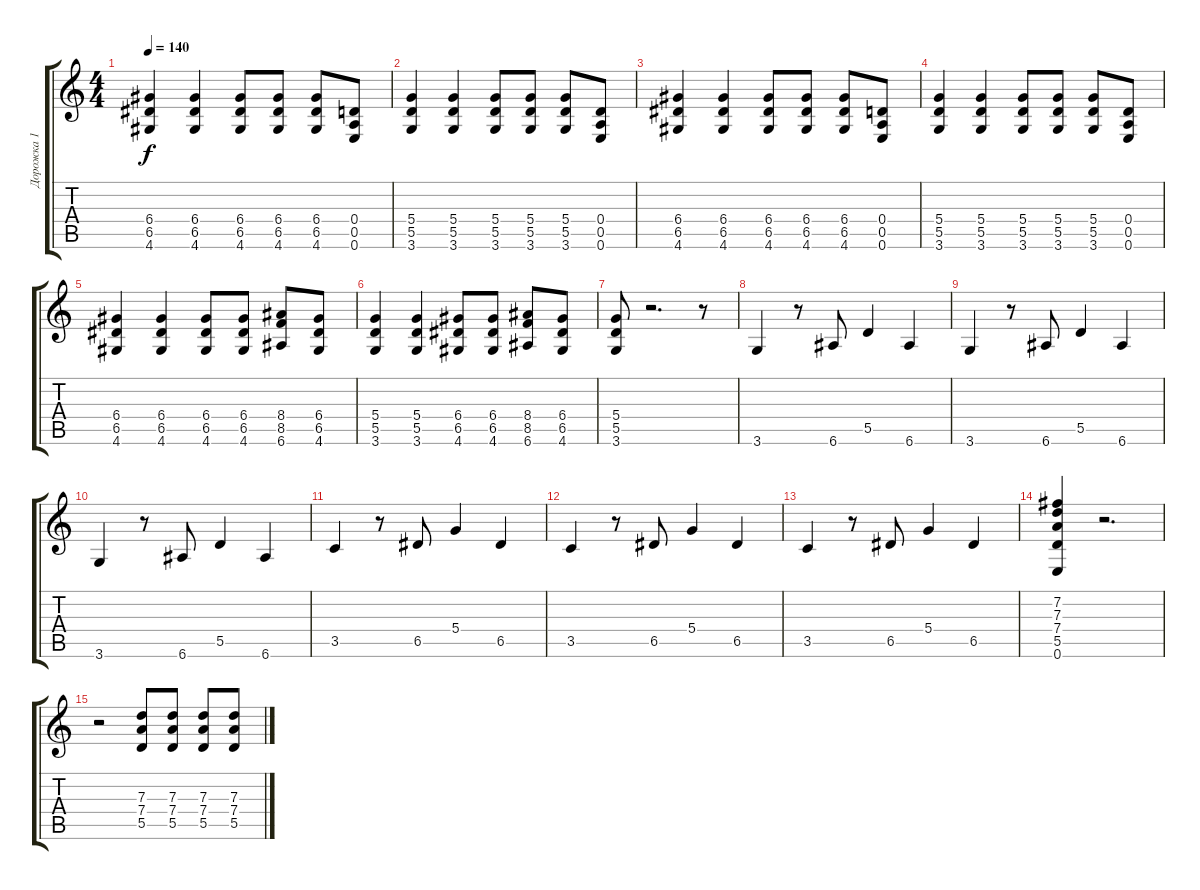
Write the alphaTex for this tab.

\track ("Дорожка 1" "Дорожка 1") {instrument overdrivenguitar}
\staff {score tabs}
\tuning (E4 B3 G3 D3 A2 E2) {hide}
\ts (4 4)
\tempo 140
\clef g2
\ks c
(6.4 6.5 4.6).4{dy f} (6.4 6.5 4.6).4 (6.4 6.5 4.6).8 (6.4 6.5 4.6).8 (6.4 6.5 4.6).8 (0.4 0.5 0.6).8 |
(5.4 5.5 3.6).4 (5.4 5.5 3.6).4 (5.4 5.5 3.6).8 (5.4 5.5 3.6).8 (5.4 5.5 3.6).8 (0.4 0.5 0.6).8 |
(6.4 6.5 4.6).4 (6.4 6.5 4.6).4 (6.4 6.5 4.6).8 (6.4 6.5 4.6).8 (6.4 6.5 4.6).8 (0.4 0.5 0.6).8 |
(5.4 5.5 3.6).4 (5.4 5.5 3.6).4 (5.4 5.5 3.6).8 (5.4 5.5 3.6).8 (5.4 5.5 3.6).8 (0.4 0.5 0.6).8 |
(6.4 6.5 4.6).4 (6.4 6.5 4.6).4 (6.4 6.5 4.6).8 (6.4 6.5 4.6).8 (8.4 8.5 6.6).8 (6.4 6.5 4.6).8 |
(5.4 5.5 3.6).4 (5.4 5.5 3.6).4 (6.4 6.5 4.6).8 (6.4 6.5 4.6).8 (8.4 8.5 6.6).8 (6.4 6.5 4.6).8 |
(5.4 5.5 3.6).8 r.2{d} r.8 |
3.6.4 r.8 6.6.8 5.5.4 6.6.4 |
3.6.4 r.8 6.6.8 5.5.4 6.6.4 |
3.6.4 r.8 6.6.8 5.5.4 6.6.4 |
3.5.4 r.8 6.5.8 5.4.4 6.5.4 |
3.5.4 r.8 6.5.8 5.4.4 6.5.4 |
3.5.4 r.8 6.5.8 5.4.4 6.5.4 |
(7.2 7.3 7.4 5.5 0.6).4 r.2{d} |
r.2 (7.3 7.4 5.5).8 (7.3 7.4 5.5).8 (7.3 7.4 5.5).8 (7.3 7.4 5.5).8
